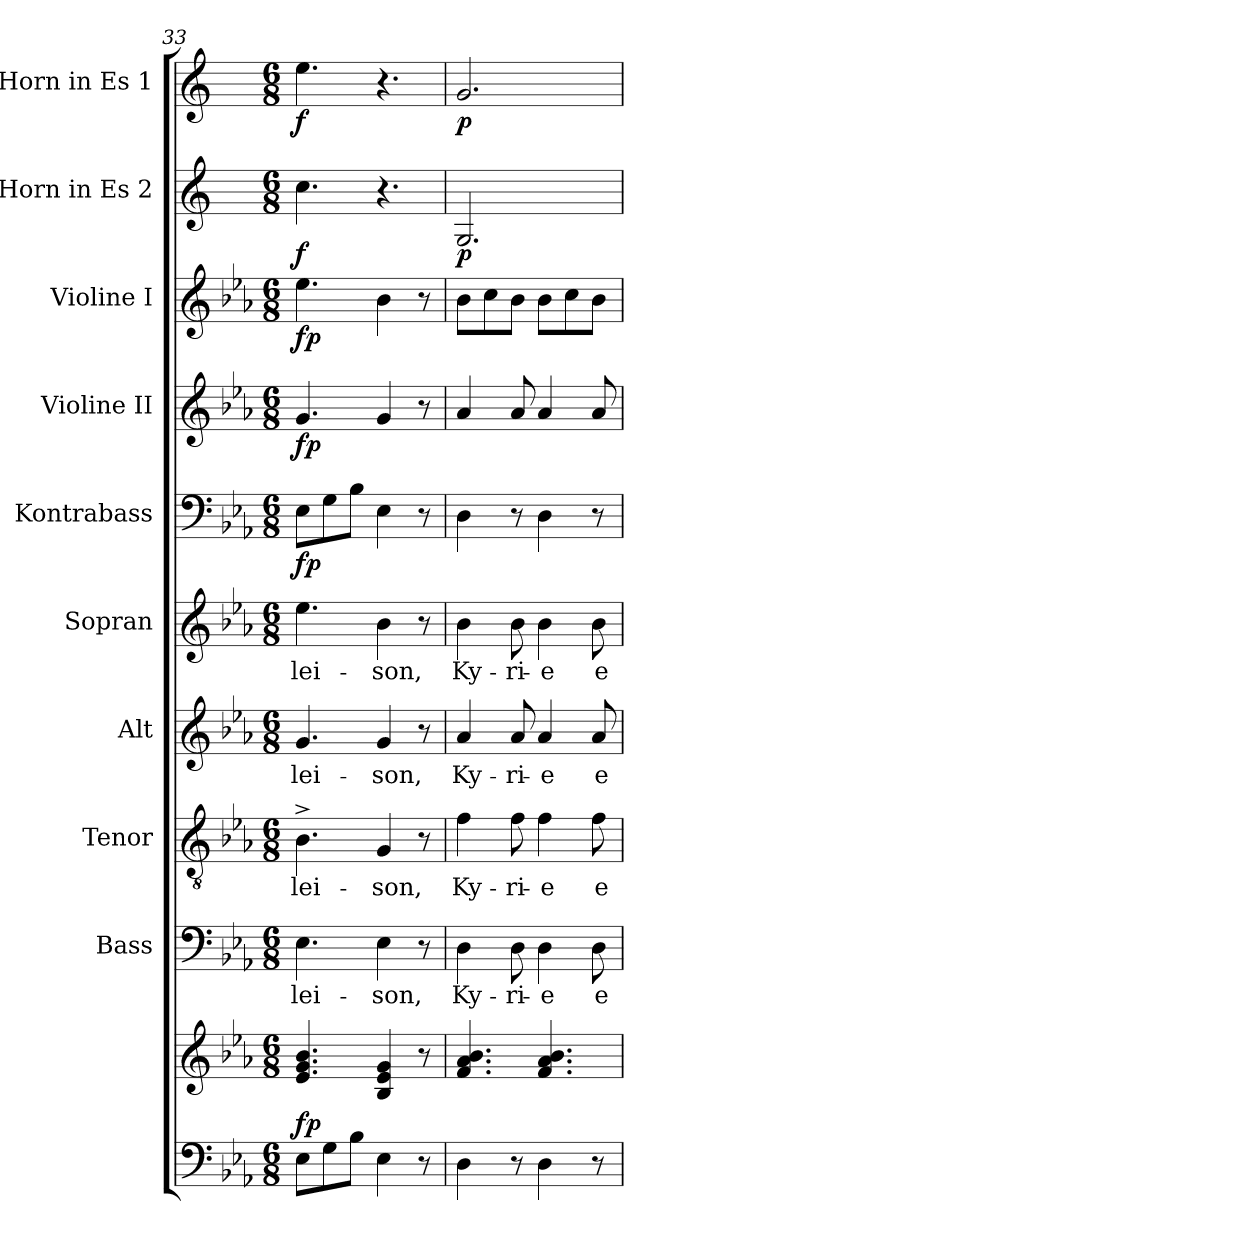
**kern	**kern	**dynam	**kern	**text	**kern	**text	**kern	**text	**kern	**text	**kern	**dynam	**kern	**dynam	**kern	**dynam	**kern	**dynam	**kern	**dynam
*part10	*part10	*part10	*part9	*part9	*part8	*part8	*part7	*part7	*part6	*part6	*part5	*part5	*part4	*part4	*part3	*part3	*part2	*part2	*part1	*part1
*staff11	*staff10	*staff10/11	*staff9	*staff9	*staff8	*staff8	*staff7	*staff7	*staff6	*staff6	*staff5	*staff5	*staff4	*staff4	*staff3	*staff3	*staff2	*staff2	*staff1	*staff1
*	*	*	*I"Bass	*	*I"Tenor	*	*I"Alt	*	*I"Sopran	*	*I"Kontrabass	*	*I"Violine II	*	*I"Violine I	*	*I"Horn in Es 2	*	*I"Horn in Es 1	*
*	*	*	*I'B.	*	*I'T.	*	*I'A.	*	*I'S.	*	*I'Kb.	*	*I'Vl. II	*	*I'Vl. I	*	*I'Hr. Es 2	*	*I'Hr. Es 1	*
*clefF4	*clefG2	*	*clefF4	*	*clefGv2	*	*clefG2	*	*clefG2	*	*clefF4	*	*clefG2	*	*clefG2	*	*clefG2	*	*clefG2	*
*	*	*	*	*	*	*	*	*	*	*	*ITrd7c12	*	*	*	*	*	*ITrd5c9	*	*ITrd5c9	*
*k[b-e-a-]	*k[b-e-a-]	*	*k[b-e-a-]	*	*k[b-e-a-]	*	*k[b-e-a-]	*	*k[b-e-a-]	*	*k[b-e-a-]	*	*k[b-e-a-]	*	*k[b-e-a-]	*	*k[b-e-a-]	*	*k[b-e-a-]	*
*E-:	*E-:	*	*E-:	*	*E-:	*	*E-:	*	*E-:	*	*E-:	*	*E-:	*	*E-:	*	*E-:	*	*E-:	*
*M6/8	*M6/8	*	*M6/8	*	*M6/8	*	*M6/8	*	*M6/8	*	*M6/8	*	*M6/8	*	*M6/8	*	*M6/8	*	*M6/8	*
=33	=33	=33	=33	=33	=33	=33	=33	=33	=33	=33	=33	=33	=33	=33	=33	=33	=33	=33	=33	=33
!	!	!LO:DY:a=2	!	!LO:LY:b	!	!LO:LY:b	!	!LO:LY:b	!	!LO:LY:b	!	!LO:DY:b	!	!LO:DY:b	!	!LO:DY:b	!	!LO:DY:b	!	!LO:DY:b
8E-\L	4.e-/ 4.g/ 4.b-/	fp	4.E-\	-lei-	4.B-^>\	-lei-	4.g/	-lei-	4.ee-\	-lei-	8EE-\L	fp	4.g/	fp	4.ee-\	fp	4.e-\	f	4.g\	f
8G\	.	.	.	.	.	.	.	.	.	.	8GG\	.	.	.	.	.	.	.	.	.
8B-\J	.	.	.	.	.	.	.	.	.	.	8BB-\J	.	.	.	.	.	.	.	.	.
!	!	!	!	!LO:LY:b	!	!LO:LY:b	!	!LO:LY:b	!	!LO:LY:b	!	!	!	!	!	!	!	!	!	!
4E-\	4B-/ 4e-/ 4g/	.	4E-\	-son,	4G/	-son,	4g/	-son,	4b-\	-son,	4EE-\	.	4g/	.	4b-\	.	4.r	.	4.r	.
8r	8r	.	8r	.	8r	.	8r	.	8r	.	8r	.	8r	.	8r	.	.	.	.	.
=34	=34	=34	=34	=34	=34	=34	=34	=34	=34	=34	=34	=34	=34	=34	=34	=34	=34	=34	=34	=34
!	!	!	!	!LO:LY:b	!	!LO:LY:b	!	!LO:LY:b	!	!LO:LY:b	!	!	!	!	!	!	!	!LO:DY:b	!	!LO:DY:b
4D\	4.f/ 4.a-/ 4.b-/	.	4D\	Ky-	4f\	Ky-	4a-/	Ky-	4b-\	Ky-	4DD\	.	4a-/	.	8b-\L	.	2.BB-/	p	2.B-/	p
.	.	.	.	.	.	.	.	.	.	.	.	.	.	.	8cc\	.	.	.	.	.
!	!	!	!	!LO:LY:b	!	!LO:LY:b	!	!LO:LY:b	!	!LO:LY:b	!	!	!	!	!	!	!	!	!	!
8r	.	.	8D\	-ri-	8f\	-ri-	8a-/	-ri-	8b-\	-ri-	8r	.	8a-/	.	8b-\J	.	.	.	.	.
!	!	!	!	!LO:LY:b	!	!LO:LY:b	!	!LO:LY:b	!	!LO:LY:b	!	!	!	!	!	!	!	!	!	!
4D\	4.f/ 4.a-/ 4.b-/	.	4D\	-e	4f\	-e	4a-/	-e	4b-\	-e	4DD\	.	4a-/	.	8b-\L	.	.	.	.	.
.	.	.	.	.	.	.	.	.	.	.	.	.	.	.	8cc\	.	.	.	.	.
!	!	!	!	!LO:LY:b	!	!LO:LY:b	!	!LO:LY:b	!	!LO:LY:b	!	!	!	!	!	!	!	!	!	!
8r	.	.	8D\	e-	8f\	e-	8a-/	e-	8b-\	e-	8r	.	8a-/	.	8b-\J	.	.	.	.	.
=	=	=	=	=	=	=	=	=	=	=	=	=	=	=	=	=	=	=	=	=
*-	*-	*-	*-	*-	*-	*-	*-	*-	*-	*-	*-	*-	*-	*-	*-	*-	*-	*-	*-	*-
